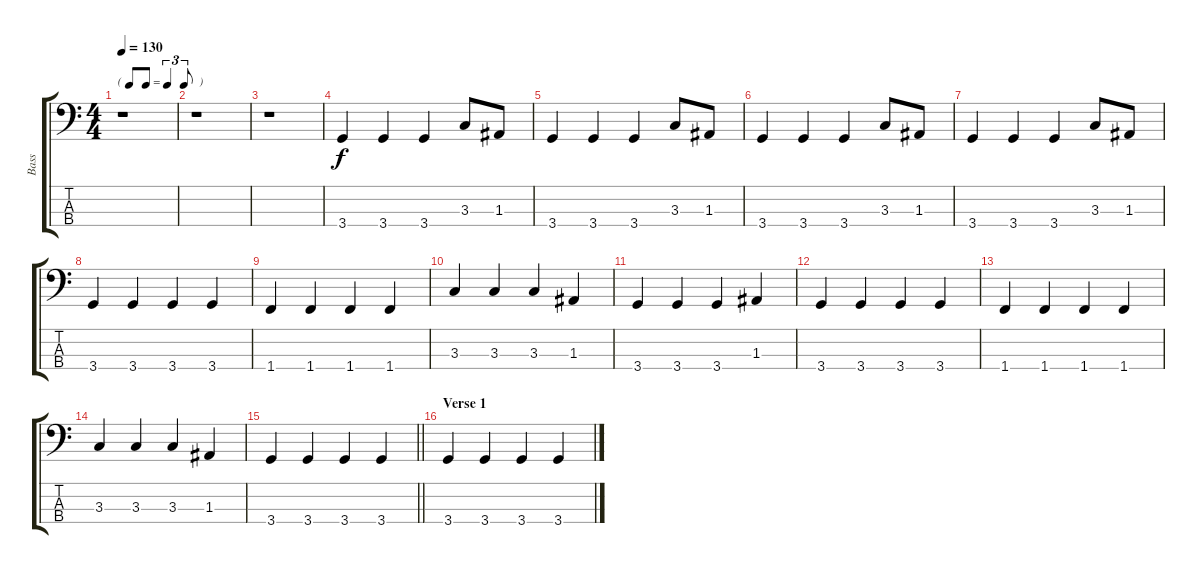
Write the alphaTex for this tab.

\track ("Bass" "Bass") {instrument electricbassfinger}
\staff {score tabs}
\tuning (G2 D2 A1 E1) {hide}
\ts (4 4)
\tf triplet8th
\tempo 130
\clef f4
\ks c
r.1{dy f instrument electricbassfinger} |
r.1 |
r.1 |
3.4.4 3.4.4 3.4.4 3.3.8 1.3.8 |
3.4.4 3.4.4 3.4.4 3.3.8 1.3.8 |
3.4.4 3.4.4 3.4.4 3.3.8 1.3.8 |
3.4.4 3.4.4 3.4.4 3.3.8 1.3.8 |
3.4.4 3.4.4 3.4.4 3.4.4 |
1.4.4 1.4.4 1.4.4 1.4.4 |
3.3.4 3.3.4 3.3.4 1.3.4 |
3.4.4 3.4.4 3.4.4 1.3.4 |
3.4.4 3.4.4 3.4.4 3.4.4 |
1.4.4 1.4.4 1.4.4 1.4.4 |
3.3.4 3.3.4 3.3.4 1.3.4 |
\barLineRight lightlight
3.4.4 3.4.4 3.4.4 3.4.4 |
\section ("" "Verse 1")
3.4.4 3.4.4 3.4.4 3.4.4
